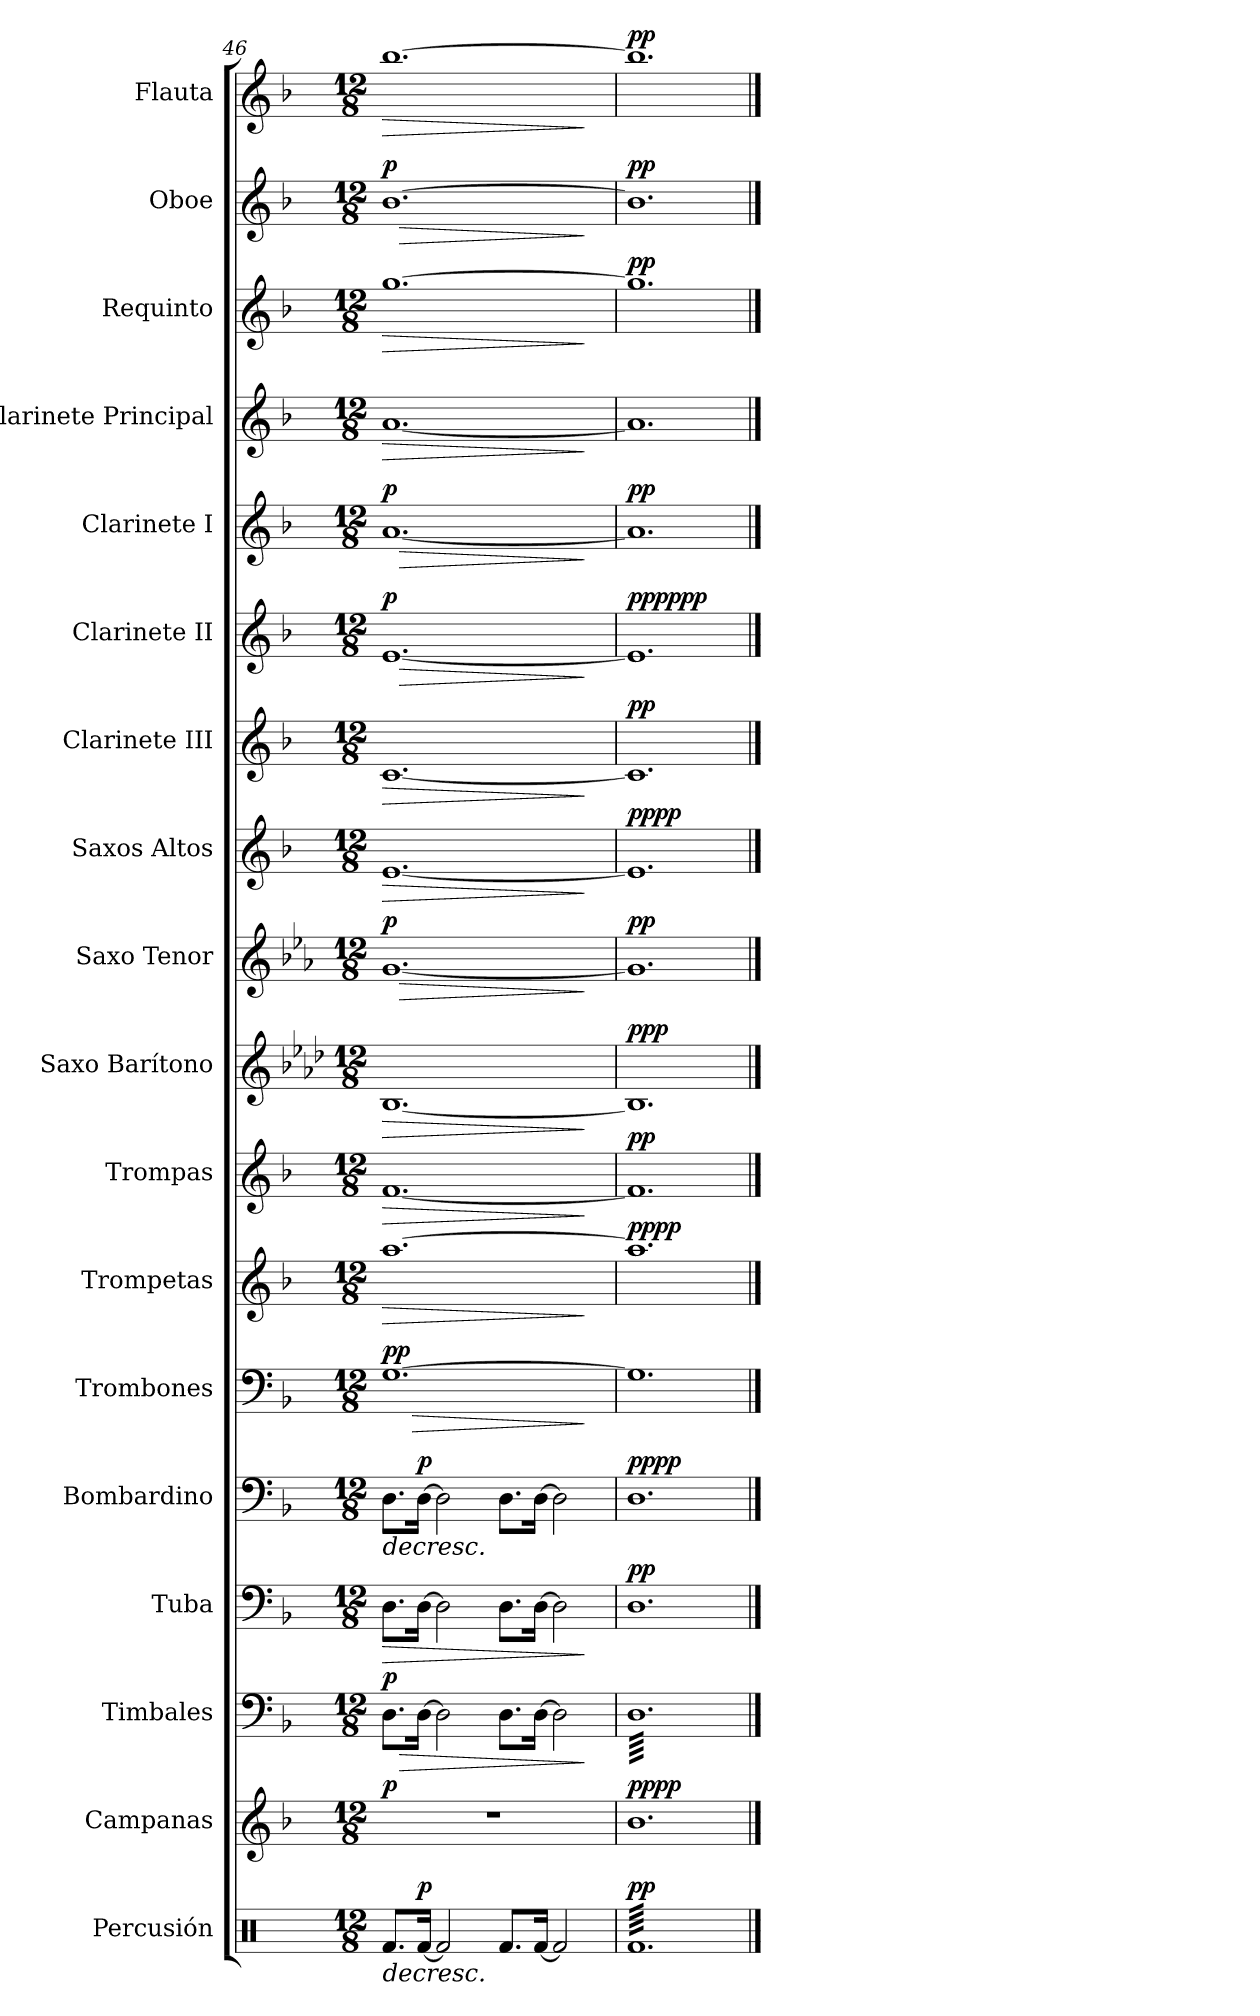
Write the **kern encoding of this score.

**kern	**dynam	**kern	**dynam	**kern	**dynam	**kern	**dynam	**kern	**dynam	**kern	**dynam	**kern	**dynam	**kern	**dynam	**kern	**dynam	**kern	**dynam	**kern	**dynam	**kern	**dynam	**kern	**dynam	**kern	**dynam	**kern	**dynam	**kern	**dynam	**kern	**dynam	**kern	**dynam
*part18	*part18	*part17	*part17	*part16	*part16	*part15	*part15	*part14	*part14	*part13	*part13	*part12	*part12	*part11	*part11	*part10	*part10	*part9	*part9	*part8	*part8	*part7	*part7	*part6	*part6	*part5	*part5	*part4	*part4	*part3	*part3	*part2	*part2	*part1	*part1
*staff18	*staff18	*staff17	*staff17	*staff16	*staff16	*staff15	*staff15	*staff14	*staff14	*staff13	*staff13	*staff12	*staff12	*staff11	*staff11	*staff10	*staff10	*staff9	*staff9	*staff8	*staff8	*staff7	*staff7	*staff6	*staff6	*staff5	*staff5	*staff4	*staff4	*staff3	*staff3	*staff2	*staff2	*staff1	*staff1
*I"Percusión	*	*I"Campanas	*	*I"Timbales	*	*I"Tuba	*	*I"Bombardino	*	*I"Trombones	*	*I"Trompetas	*	*I"Trompas	*	*I"Saxo Barítono	*	*I"Saxo Tenor	*	*I"Saxos Altos	*	*I"Clarinete III	*	*I"Clarinete II	*	*I"Clarinete I	*	*I"Clarinete Principal	*	*I"Requinto	*	*I"Oboe	*	*I"Flauta	*
*I'Perc.	*	*I'Camp.	*	*I'Timb.	*	*I'Tba.	*	*I'Bo.	*	*I'Tbns.	*	*I'Tpts.	*	*I'Trmps.	*	*I'Sax. Bar.	*	*I'Sax. T.	*	*I'Sax. Alt.	*	*I'Cla. III	*	*I'Cla. II	*	*I'Cla. I	*	*I'Cla. Pral.	*	*I'Req.	*	*I'Ob.	*	*I'Fl.	*
*clefX	*	*clefG2	*	*clefF4	*	*clefF4	*	*clefF4	*	*clefF4	*	*clefG2	*	*clefG2	*	*clefG2	*	*clefG2	*	*clefG2	*	*clefG2	*	*clefG2	*	*clefG2	*	*clefG2	*	*clefG2	*	*clefG2	*	*clefG2	*
*	*	*	*	*	*	*	*	*	*	*	*	*ITrd1c2	*	*ITrd4c7	*	*ITrd12c21	*	*ITrd8c14	*	*ITrd5c9	*	*ITrd1c2	*	*ITrd1c2	*	*ITrd1c2	*	*ITrd1c2	*	*ITrd-2c-3	*	*	*	*	*
*k[]	*	*k[b-]	*	*k[b-]	*	*k[b-]	*	*k[b-]	*	*k[b-]	*	*k[b-e-a-]	*	*k[b-e-]	*	*k[b-e-a-d-]	*	*k[b-e-a-]	*	*k[b-e-a-d-]	*	*k[b-e-a-]	*	*k[b-e-a-]	*	*k[b-e-a-]	*	*k[b-e-a-]	*	*k[b-e-a-d-]	*	*k[b-]	*	*k[b-]	*
*M12/8	*	*M12/8	*	*M12/8	*	*M12/8	*	*M12/8	*	*M12/8	*	*M12/8	*	*M12/8	*	*M12/8	*	*M12/8	*	*M12/8	*	*M12/8	*	*M12/8	*	*M12/8	*	*M12/8	*	*M12/8	*	*M12/8	*	*M12/8	*
=46	=46	=46	=46	=46	=46	=46	=46	=46	=46	=46	=46	=46	=46	=46	=46	=46	=46	=46	=46	=46	=46	=46	=46	=46	=46	=46	=46	=46	=46	=46	=46	=46	=46	=46	=46
!	!LO:HP:b	!	!LO:DY:a	!	!LO:HP:b	!	!LO:HP:b	!	!LO:HP:b	!	!LO:HP:b	!	!LO:HP:b	!	!LO:HP:b	!	!LO:HP:b	!	!LO:HP:b	!	!LO:HP:b	!	!LO:HP:b	!	!LO:HP:b	!	!LO:HP:b	!	!LO:HP:b	!	!LO:HP:b	!	!LO:HP:b	!	!LO:HP:b
!	!	!	!	!	!LO:DY:n=1:a	!	!	!	!	!	!LO:DY:n=1:a	!	!	!	!	!	!	!	!	!	!	!	!	!	!	!	!	!	!	!	!	!	!	!	!
!	!	!	!	!	!	!	!	!	!	!	!LO:DY:n=2:a	!	!	!	!	!	!	!	!LO:DY:n=1:a	!	!	!	!	!	!LO:DY:n=1:a	!	!LO:DY:n=1:a	!	!	!	!	!	!LO:DY:n=1:a	!	!
8.Rf/L	>	1.r	p	8.D\L	> p	8.D\L	>	8.D\L	>	[1.G	> p p	[1.gg	>	[1.B-	>	[1.BB-	>	[1.G	> p	[1.G	>	[1.B-	>	[1.d	> p	[1.g	> p	[1.g	>	[1.bb-	>	[1.b-	> p	[1.bb-	>
!	!LO:DY:a	!	!	!	!	!	!	!	!LO:DY:a	!	!	!	!	!	!	!	!	!	!	!	!	!	!	!	!	!	!	!	!	!	!	!	!	!	!
[16Rf/Jk	p	.	.	[16D\Jk	.	[16D\Jk	.	[16D\Jk	p	.	.	.	.	.	.	.	.	.	.	.	.	.	.	.	.	.	.	.	.	.	.	.	.	.	.
2Rf/]	.	.	.	2D\]	.	2D\]	.	2D\]	.	.	.	.	.	.	.	.	.	.	.	.	.	.	.	.	.	.	.	.	.	.	.	.	.	.	.
8.Rf/L	.	.	.	8.D\L	.	8.D\L	.	8.D\L	.	.	.	.	.	.	.	.	.	.	.	.	.	.	.	.	.	.	.	.	.	.	.	.	.	.	.
[16Rf/Jk	.	.	.	[16D\Jk	.	[16D\Jk	.	[16D\Jk	.	.	.	.	.	.	.	.	.	.	.	.	.	.	.	.	.	.	.	.	.	.	.	.	.	.	.
2Rf/]	.	.	.	2D\]	.	2D\]	.	2D\]	.	.	.	.	.	.	.	.	.	.	.	.	.	.	.	.	.	.	.	.	.	.	.	.	.	.	.
.	]	.	.	.	]	.	]	.	]	.	]	.	]	.	]	.	]	.	]	.	]	.	]	.	]	.	]	.	]	.	]	.	]	.	]
=47	=47	=47	=47	=47	=47	=47	=47	=47	=47	=47	=47	=47	=47	=47	=47	=47	=47	=47	=47	=47	=47	=47	=47	=47	=47	=47	=47	=47	=47	=47	=47	=47	=47	=47	=47
!	!LO:DY:a	!	!LO:DY:a	!	!	!	!	!	!	!	!	!	!	!	!	!	!	!	!	!	!	!	!	!	!	!	!	!	!	!	!	!	!	!	!
!	!	!	!LO:DY:n=1:a	!	!	!	!LO:DY:a	!	!LO:DY:a	!	!	!	!	!	!	!	!	!	!	!	!	!	!	!	!	!	!	!	!	!	!	!	!	!	!
!	!	!	!	!	!	!	!	!	!LO:DY:n=1:a	!	!	!	!LO:DY:a	!	!	!	!	!	!	!	!	!	!	!	!	!	!	!	!	!	!	!	!	!	!
!	!	!	!	!	!	!	!	!	!	!	!	!	!LO:DY:n=1:b	!	!LO:DY:a	!	!LO:DY:a	!	!	!	!	!	!	!	!	!	!	!	!	!	!	!	!	!	!
!	!	!	!	!	!	!	!	!	!	!	!	!	!	!	!	!	!LO:DY:n=1:b	!	!LO:DY:a	!	!LO:DY:a	!	!	!	!	!	!	!	!	!	!	!	!	!	!
!	!	!	!	!	!	!	!	!	!	!	!	!	!	!	!	!	!	!	!	!	!LO:DY:n=1:a	!	!	!	!	!	!	!	!	!	!	!	!	!	!
!	!	!	!	!	!	!	!	!	!	!	!	!	!	!	!	!	!	!	!	!	!LO:DY:n=2:a	!	!LO:DY:a	!	!LO:DY:a	!	!	!	!	!	!	!	!	!	!
!	!	!	!	!	!	!	!	!	!	!	!	!	!	!	!	!	!	!	!	!	!	!	!	!	!LO:DY:n=1:a	!	!	!	!	!	!	!	!	!	!
!	!	!	!	!	!	!	!	!	!	!	!	!	!	!	!	!	!	!	!	!	!	!	!	!	!LO:DY:n=2:a	!	!	!	!	!	!	!	!	!	!
!	!	!	!	!	!	!	!	!	!	!	!	!	!	!	!	!	!	!	!	!	!	!	!	!	!LO:DY:n=3:a	!	!LO:DY:a	!	!	!	!LO:DY:a	!	!LO:DY:a	!	!LO:DY:a
*tremolo	*	*	*	*	*	*	*	*	*	*	*	*	*	*	*	*	*	*	*	*	*	*	*	*	*	*	*	*	*	*	*	*	*	*	*
*	*	*	*	*tremolo	*	*	*	*	*	*	*	*	*	*	*	*	*	*	*	*	*	*	*	*	*	*	*	*	*	*	*	*	*	*	*
64RfLLLL	pp	1.b-	pp pp	64DLLLL	.	1.D	pp	1.D	pp pp	1.G]	.	1.gg]	pp pp	1.B-]	pp	1.BB-]	pp p	1.G]	pp	1.G]	pp p p	1.B-]	pp	1.d]	pp pp p p	1.g]	pp	1.g]	.	1.bb-]	pp	1.b-]	pp	1.bb-]	pp
64Rf	.	.	.	64D	.	.	.	.	.	.	.	.	.	.	.	.	.	.	.	.	.	.	.	.	.	.	.	.	.	.	.	.	.	.	.
64Rf	.	.	.	64D	.	.	.	.	.	.	.	.	.	.	.	.	.	.	.	.	.	.	.	.	.	.	.	.	.	.	.	.	.	.	.
64Rf	.	.	.	64D	.	.	.	.	.	.	.	.	.	.	.	.	.	.	.	.	.	.	.	.	.	.	.	.	.	.	.	.	.	.	.
64Rf	.	.	.	64D	.	.	.	.	.	.	.	.	.	.	.	.	.	.	.	.	.	.	.	.	.	.	.	.	.	.	.	.	.	.	.
64Rf	.	.	.	64D	.	.	.	.	.	.	.	.	.	.	.	.	.	.	.	.	.	.	.	.	.	.	.	.	.	.	.	.	.	.	.
64Rf	.	.	.	64D	.	.	.	.	.	.	.	.	.	.	.	.	.	.	.	.	.	.	.	.	.	.	.	.	.	.	.	.	.	.	.
64Rf	.	.	.	64D	.	.	.	.	.	.	.	.	.	.	.	.	.	.	.	.	.	.	.	.	.	.	.	.	.	.	.	.	.	.	.
64Rf	.	.	.	64D	.	.	.	.	.	.	.	.	.	.	.	.	.	.	.	.	.	.	.	.	.	.	.	.	.	.	.	.	.	.	.
64Rf	.	.	.	64D	.	.	.	.	.	.	.	.	.	.	.	.	.	.	.	.	.	.	.	.	.	.	.	.	.	.	.	.	.	.	.
64Rf	.	.	.	64D	.	.	.	.	.	.	.	.	.	.	.	.	.	.	.	.	.	.	.	.	.	.	.	.	.	.	.	.	.	.	.
64Rf	.	.	.	64D	.	.	.	.	.	.	.	.	.	.	.	.	.	.	.	.	.	.	.	.	.	.	.	.	.	.	.	.	.	.	.
64Rf	.	.	.	64D	.	.	.	.	.	.	.	.	.	.	.	.	.	.	.	.	.	.	.	.	.	.	.	.	.	.	.	.	.	.	.
64Rf	.	.	.	64D	.	.	.	.	.	.	.	.	.	.	.	.	.	.	.	.	.	.	.	.	.	.	.	.	.	.	.	.	.	.	.
64Rf	.	.	.	64D	.	.	.	.	.	.	.	.	.	.	.	.	.	.	.	.	.	.	.	.	.	.	.	.	.	.	.	.	.	.	.
64Rf	.	.	.	64D	.	.	.	.	.	.	.	.	.	.	.	.	.	.	.	.	.	.	.	.	.	.	.	.	.	.	.	.	.	.	.
64Rf	.	.	.	64D	.	.	.	.	.	.	.	.	.	.	.	.	.	.	.	.	.	.	.	.	.	.	.	.	.	.	.	.	.	.	.
64Rf	.	.	.	64D	.	.	.	.	.	.	.	.	.	.	.	.	.	.	.	.	.	.	.	.	.	.	.	.	.	.	.	.	.	.	.
64Rf	.	.	.	64D	.	.	.	.	.	.	.	.	.	.	.	.	.	.	.	.	.	.	.	.	.	.	.	.	.	.	.	.	.	.	.
64Rf	.	.	.	64D	.	.	.	.	.	.	.	.	.	.	.	.	.	.	.	.	.	.	.	.	.	.	.	.	.	.	.	.	.	.	.
64Rf	.	.	.	64D	.	.	.	.	.	.	.	.	.	.	.	.	.	.	.	.	.	.	.	.	.	.	.	.	.	.	.	.	.	.	.
64Rf	.	.	.	64D	.	.	.	.	.	.	.	.	.	.	.	.	.	.	.	.	.	.	.	.	.	.	.	.	.	.	.	.	.	.	.
64Rf	.	.	.	64D	.	.	.	.	.	.	.	.	.	.	.	.	.	.	.	.	.	.	.	.	.	.	.	.	.	.	.	.	.	.	.
64Rf	.	.	.	64D	.	.	.	.	.	.	.	.	.	.	.	.	.	.	.	.	.	.	.	.	.	.	.	.	.	.	.	.	.	.	.
64Rf	.	.	.	64D	.	.	.	.	.	.	.	.	.	.	.	.	.	.	.	.	.	.	.	.	.	.	.	.	.	.	.	.	.	.	.
64Rf	.	.	.	64D	.	.	.	.	.	.	.	.	.	.	.	.	.	.	.	.	.	.	.	.	.	.	.	.	.	.	.	.	.	.	.
64Rf	.	.	.	64D	.	.	.	.	.	.	.	.	.	.	.	.	.	.	.	.	.	.	.	.	.	.	.	.	.	.	.	.	.	.	.
64Rf	.	.	.	64D	.	.	.	.	.	.	.	.	.	.	.	.	.	.	.	.	.	.	.	.	.	.	.	.	.	.	.	.	.	.	.
64Rf	.	.	.	64D	.	.	.	.	.	.	.	.	.	.	.	.	.	.	.	.	.	.	.	.	.	.	.	.	.	.	.	.	.	.	.
64Rf	.	.	.	64D	.	.	.	.	.	.	.	.	.	.	.	.	.	.	.	.	.	.	.	.	.	.	.	.	.	.	.	.	.	.	.
64Rf	.	.	.	64D	.	.	.	.	.	.	.	.	.	.	.	.	.	.	.	.	.	.	.	.	.	.	.	.	.	.	.	.	.	.	.
64Rf	.	.	.	64D	.	.	.	.	.	.	.	.	.	.	.	.	.	.	.	.	.	.	.	.	.	.	.	.	.	.	.	.	.	.	.
64Rf	.	.	.	64D	.	.	.	.	.	.	.	.	.	.	.	.	.	.	.	.	.	.	.	.	.	.	.	.	.	.	.	.	.	.	.
64Rf	.	.	.	64D	.	.	.	.	.	.	.	.	.	.	.	.	.	.	.	.	.	.	.	.	.	.	.	.	.	.	.	.	.	.	.
64Rf	.	.	.	64D	.	.	.	.	.	.	.	.	.	.	.	.	.	.	.	.	.	.	.	.	.	.	.	.	.	.	.	.	.	.	.
64Rf	.	.	.	64D	.	.	.	.	.	.	.	.	.	.	.	.	.	.	.	.	.	.	.	.	.	.	.	.	.	.	.	.	.	.	.
64Rf	.	.	.	64D	.	.	.	.	.	.	.	.	.	.	.	.	.	.	.	.	.	.	.	.	.	.	.	.	.	.	.	.	.	.	.
64Rf	.	.	.	64D	.	.	.	.	.	.	.	.	.	.	.	.	.	.	.	.	.	.	.	.	.	.	.	.	.	.	.	.	.	.	.
64Rf	.	.	.	64D	.	.	.	.	.	.	.	.	.	.	.	.	.	.	.	.	.	.	.	.	.	.	.	.	.	.	.	.	.	.	.
64Rf	.	.	.	64D	.	.	.	.	.	.	.	.	.	.	.	.	.	.	.	.	.	.	.	.	.	.	.	.	.	.	.	.	.	.	.
64Rf	.	.	.	64D	.	.	.	.	.	.	.	.	.	.	.	.	.	.	.	.	.	.	.	.	.	.	.	.	.	.	.	.	.	.	.
64Rf	.	.	.	64D	.	.	.	.	.	.	.	.	.	.	.	.	.	.	.	.	.	.	.	.	.	.	.	.	.	.	.	.	.	.	.
64Rf	.	.	.	64D	.	.	.	.	.	.	.	.	.	.	.	.	.	.	.	.	.	.	.	.	.	.	.	.	.	.	.	.	.	.	.
64Rf	.	.	.	64D	.	.	.	.	.	.	.	.	.	.	.	.	.	.	.	.	.	.	.	.	.	.	.	.	.	.	.	.	.	.	.
64Rf	.	.	.	64D	.	.	.	.	.	.	.	.	.	.	.	.	.	.	.	.	.	.	.	.	.	.	.	.	.	.	.	.	.	.	.
64Rf	.	.	.	64D	.	.	.	.	.	.	.	.	.	.	.	.	.	.	.	.	.	.	.	.	.	.	.	.	.	.	.	.	.	.	.
64Rf	.	.	.	64D	.	.	.	.	.	.	.	.	.	.	.	.	.	.	.	.	.	.	.	.	.	.	.	.	.	.	.	.	.	.	.
64Rf	.	.	.	64D	.	.	.	.	.	.	.	.	.	.	.	.	.	.	.	.	.	.	.	.	.	.	.	.	.	.	.	.	.	.	.
64Rf	.	.	.	64D	.	.	.	.	.	.	.	.	.	.	.	.	.	.	.	.	.	.	.	.	.	.	.	.	.	.	.	.	.	.	.
64Rf	.	.	.	64D	.	.	.	.	.	.	.	.	.	.	.	.	.	.	.	.	.	.	.	.	.	.	.	.	.	.	.	.	.	.	.
64Rf	.	.	.	64D	.	.	.	.	.	.	.	.	.	.	.	.	.	.	.	.	.	.	.	.	.	.	.	.	.	.	.	.	.	.	.
64Rf	.	.	.	64D	.	.	.	.	.	.	.	.	.	.	.	.	.	.	.	.	.	.	.	.	.	.	.	.	.	.	.	.	.	.	.
64Rf	.	.	.	64D	.	.	.	.	.	.	.	.	.	.	.	.	.	.	.	.	.	.	.	.	.	.	.	.	.	.	.	.	.	.	.
64Rf	.	.	.	64D	.	.	.	.	.	.	.	.	.	.	.	.	.	.	.	.	.	.	.	.	.	.	.	.	.	.	.	.	.	.	.
64Rf	.	.	.	64D	.	.	.	.	.	.	.	.	.	.	.	.	.	.	.	.	.	.	.	.	.	.	.	.	.	.	.	.	.	.	.
64Rf	.	.	.	64D	.	.	.	.	.	.	.	.	.	.	.	.	.	.	.	.	.	.	.	.	.	.	.	.	.	.	.	.	.	.	.
64Rf	.	.	.	64D	.	.	.	.	.	.	.	.	.	.	.	.	.	.	.	.	.	.	.	.	.	.	.	.	.	.	.	.	.	.	.
64Rf	.	.	.	64D	.	.	.	.	.	.	.	.	.	.	.	.	.	.	.	.	.	.	.	.	.	.	.	.	.	.	.	.	.	.	.
64Rf	.	.	.	64D	.	.	.	.	.	.	.	.	.	.	.	.	.	.	.	.	.	.	.	.	.	.	.	.	.	.	.	.	.	.	.
64Rf	.	.	.	64D	.	.	.	.	.	.	.	.	.	.	.	.	.	.	.	.	.	.	.	.	.	.	.	.	.	.	.	.	.	.	.
64Rf	.	.	.	64D	.	.	.	.	.	.	.	.	.	.	.	.	.	.	.	.	.	.	.	.	.	.	.	.	.	.	.	.	.	.	.
64Rf	.	.	.	64D	.	.	.	.	.	.	.	.	.	.	.	.	.	.	.	.	.	.	.	.	.	.	.	.	.	.	.	.	.	.	.
64Rf	.	.	.	64D	.	.	.	.	.	.	.	.	.	.	.	.	.	.	.	.	.	.	.	.	.	.	.	.	.	.	.	.	.	.	.
64Rf	.	.	.	64D	.	.	.	.	.	.	.	.	.	.	.	.	.	.	.	.	.	.	.	.	.	.	.	.	.	.	.	.	.	.	.
64Rf	.	.	.	64D	.	.	.	.	.	.	.	.	.	.	.	.	.	.	.	.	.	.	.	.	.	.	.	.	.	.	.	.	.	.	.
64Rf	.	.	.	64D	.	.	.	.	.	.	.	.	.	.	.	.	.	.	.	.	.	.	.	.	.	.	.	.	.	.	.	.	.	.	.
64Rf	.	.	.	64D	.	.	.	.	.	.	.	.	.	.	.	.	.	.	.	.	.	.	.	.	.	.	.	.	.	.	.	.	.	.	.
64Rf	.	.	.	64D	.	.	.	.	.	.	.	.	.	.	.	.	.	.	.	.	.	.	.	.	.	.	.	.	.	.	.	.	.	.	.
64Rf	.	.	.	64D	.	.	.	.	.	.	.	.	.	.	.	.	.	.	.	.	.	.	.	.	.	.	.	.	.	.	.	.	.	.	.
64Rf	.	.	.	64D	.	.	.	.	.	.	.	.	.	.	.	.	.	.	.	.	.	.	.	.	.	.	.	.	.	.	.	.	.	.	.
64Rf	.	.	.	64D	.	.	.	.	.	.	.	.	.	.	.	.	.	.	.	.	.	.	.	.	.	.	.	.	.	.	.	.	.	.	.
64Rf	.	.	.	64D	.	.	.	.	.	.	.	.	.	.	.	.	.	.	.	.	.	.	.	.	.	.	.	.	.	.	.	.	.	.	.
64Rf	.	.	.	64D	.	.	.	.	.	.	.	.	.	.	.	.	.	.	.	.	.	.	.	.	.	.	.	.	.	.	.	.	.	.	.
64Rf	.	.	.	64D	.	.	.	.	.	.	.	.	.	.	.	.	.	.	.	.	.	.	.	.	.	.	.	.	.	.	.	.	.	.	.
64Rf	.	.	.	64D	.	.	.	.	.	.	.	.	.	.	.	.	.	.	.	.	.	.	.	.	.	.	.	.	.	.	.	.	.	.	.
64Rf	.	.	.	64D	.	.	.	.	.	.	.	.	.	.	.	.	.	.	.	.	.	.	.	.	.	.	.	.	.	.	.	.	.	.	.
64Rf	.	.	.	64D	.	.	.	.	.	.	.	.	.	.	.	.	.	.	.	.	.	.	.	.	.	.	.	.	.	.	.	.	.	.	.
64Rf	.	.	.	64D	.	.	.	.	.	.	.	.	.	.	.	.	.	.	.	.	.	.	.	.	.	.	.	.	.	.	.	.	.	.	.
64Rf	.	.	.	64D	.	.	.	.	.	.	.	.	.	.	.	.	.	.	.	.	.	.	.	.	.	.	.	.	.	.	.	.	.	.	.
64Rf	.	.	.	64D	.	.	.	.	.	.	.	.	.	.	.	.	.	.	.	.	.	.	.	.	.	.	.	.	.	.	.	.	.	.	.
64Rf	.	.	.	64D	.	.	.	.	.	.	.	.	.	.	.	.	.	.	.	.	.	.	.	.	.	.	.	.	.	.	.	.	.	.	.
64Rf	.	.	.	64D	.	.	.	.	.	.	.	.	.	.	.	.	.	.	.	.	.	.	.	.	.	.	.	.	.	.	.	.	.	.	.
64Rf	.	.	.	64D	.	.	.	.	.	.	.	.	.	.	.	.	.	.	.	.	.	.	.	.	.	.	.	.	.	.	.	.	.	.	.
64Rf	.	.	.	64D	.	.	.	.	.	.	.	.	.	.	.	.	.	.	.	.	.	.	.	.	.	.	.	.	.	.	.	.	.	.	.
64Rf	.	.	.	64D	.	.	.	.	.	.	.	.	.	.	.	.	.	.	.	.	.	.	.	.	.	.	.	.	.	.	.	.	.	.	.
64Rf	.	.	.	64D	.	.	.	.	.	.	.	.	.	.	.	.	.	.	.	.	.	.	.	.	.	.	.	.	.	.	.	.	.	.	.
64Rf	.	.	.	64D	.	.	.	.	.	.	.	.	.	.	.	.	.	.	.	.	.	.	.	.	.	.	.	.	.	.	.	.	.	.	.
64Rf	.	.	.	64D	.	.	.	.	.	.	.	.	.	.	.	.	.	.	.	.	.	.	.	.	.	.	.	.	.	.	.	.	.	.	.
64Rf	.	.	.	64D	.	.	.	.	.	.	.	.	.	.	.	.	.	.	.	.	.	.	.	.	.	.	.	.	.	.	.	.	.	.	.
64Rf	.	.	.	64D	.	.	.	.	.	.	.	.	.	.	.	.	.	.	.	.	.	.	.	.	.	.	.	.	.	.	.	.	.	.	.
64Rf	.	.	.	64D	.	.	.	.	.	.	.	.	.	.	.	.	.	.	.	.	.	.	.	.	.	.	.	.	.	.	.	.	.	.	.
64Rf	.	.	.	64D	.	.	.	.	.	.	.	.	.	.	.	.	.	.	.	.	.	.	.	.	.	.	.	.	.	.	.	.	.	.	.
64Rf	.	.	.	64D	.	.	.	.	.	.	.	.	.	.	.	.	.	.	.	.	.	.	.	.	.	.	.	.	.	.	.	.	.	.	.
64Rf	.	.	.	64D	.	.	.	.	.	.	.	.	.	.	.	.	.	.	.	.	.	.	.	.	.	.	.	.	.	.	.	.	.	.	.
64Rf	.	.	.	64D	.	.	.	.	.	.	.	.	.	.	.	.	.	.	.	.	.	.	.	.	.	.	.	.	.	.	.	.	.	.	.
64RfJJJJ	.	.	.	64DJJJJ	.	.	.	.	.	.	.	.	.	.	.	.	.	.	.	.	.	.	.	.	.	.	.	.	.	.	.	.	.	.	.
*	*	*	*	*Xtremolo	*	*	*	*	*	*	*	*	*	*	*	*	*	*	*	*	*	*	*	*	*	*	*	*	*	*	*	*	*	*	*
*Xtremolo	*	*	*	*	*	*	*	*	*	*	*	*	*	*	*	*	*	*	*	*	*	*	*	*	*	*	*	*	*	*	*	*	*	*	*
==	==	==	==	==	==	==	==	==	==	==	==	==	==	==	==	==	==	==	==	==	==	==	==	==	==	==	==	==	==	==	==	==	==	==	==
*-	*-	*-	*-	*-	*-	*-	*-	*-	*-	*-	*-	*-	*-	*-	*-	*-	*-	*-	*-	*-	*-	*-	*-	*-	*-	*-	*-	*-	*-	*-	*-	*-	*-	*-	*-
